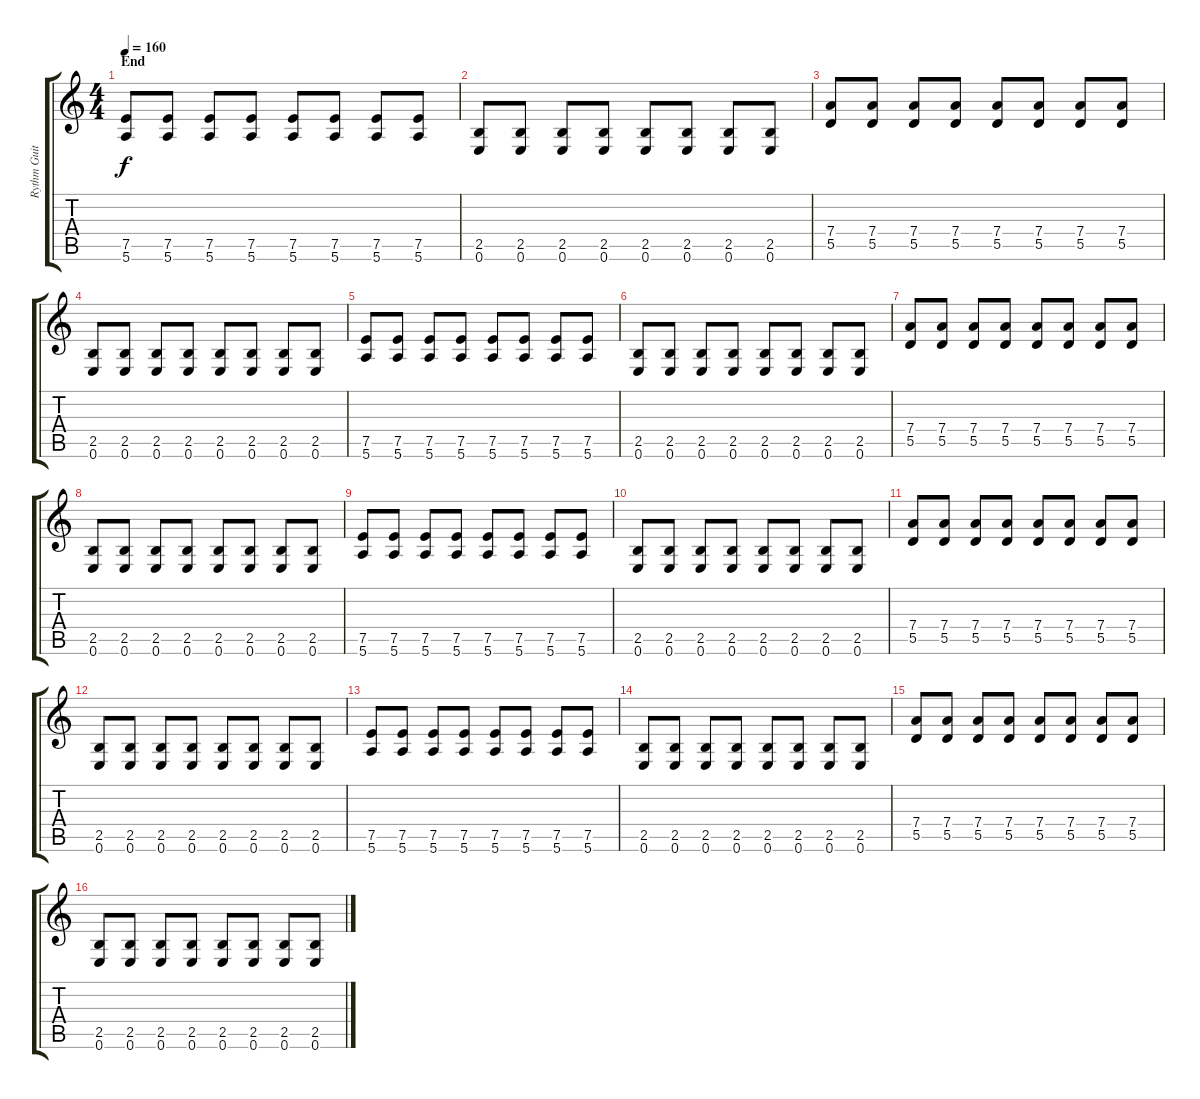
\track ("Rythm Guitar" "Rythm Guit") {instrument acousticguitarsteel}
\staff {score tabs}
\tuning (E4 B3 G3 D3 A2 E2) {hide}
\ts (4 4)
\section ("" "End")
\tempo 160
\clef g2
\ks c
(7.5 5.6).8{dy f} (7.5 5.6).8 (7.5 5.6).8 (7.5 5.6).8 (7.5 5.6).8 (7.5 5.6).8 (7.5 5.6).8 (7.5 5.6).8 |
(2.5 0.6).8 (2.5 0.6).8 (2.5 0.6).8 (2.5 0.6).8 (2.5 0.6).8 (2.5 0.6).8 (2.5 0.6).8 (2.5 0.6).8 |
(7.4 5.5).8 (7.4 5.5).8 (7.4 5.5).8 (7.4 5.5).8 (7.4 5.5).8 (7.4 5.5).8 (7.4 5.5).8 (7.4 5.5).8 |
(2.5 0.6).8 (2.5 0.6).8 (2.5 0.6).8 (2.5 0.6).8 (2.5 0.6).8 (2.5 0.6).8 (2.5 0.6).8 (2.5 0.6).8 |
(7.5 5.6).8 (7.5 5.6).8 (7.5 5.6).8 (7.5 5.6).8 (7.5 5.6).8 (7.5 5.6).8 (7.5 5.6).8 (7.5 5.6).8 |
(2.5 0.6).8 (2.5 0.6).8 (2.5 0.6).8 (2.5 0.6).8 (2.5 0.6).8 (2.5 0.6).8 (2.5 0.6).8 (2.5 0.6).8 |
(7.4 5.5).8 (7.4 5.5).8 (7.4 5.5).8 (7.4 5.5).8 (7.4 5.5).8 (7.4 5.5).8 (7.4 5.5).8 (7.4 5.5).8 |
(2.5 0.6).8 (2.5 0.6).8 (2.5 0.6).8 (2.5 0.6).8 (2.5 0.6).8 (2.5 0.6).8 (2.5 0.6).8 (2.5 0.6).8 |
(7.5 5.6).8 (7.5 5.6).8 (7.5 5.6).8 (7.5 5.6).8 (7.5 5.6).8 (7.5 5.6).8 (7.5 5.6).8 (7.5 5.6).8 |
(2.5 0.6).8 (2.5 0.6).8 (2.5 0.6).8 (2.5 0.6).8 (2.5 0.6).8 (2.5 0.6).8 (2.5 0.6).8 (2.5 0.6).8 |
(7.4 5.5).8 (7.4 5.5).8 (7.4 5.5).8 (7.4 5.5).8 (7.4 5.5).8 (7.4 5.5).8 (7.4 5.5).8 (7.4 5.5).8 |
(2.5 0.6).8 (2.5 0.6).8 (2.5 0.6).8 (2.5 0.6).8 (2.5 0.6).8 (2.5 0.6).8 (2.5 0.6).8 (2.5 0.6).8 |
(7.5 5.6).8 (7.5 5.6).8 (7.5 5.6).8 (7.5 5.6).8 (7.5 5.6).8 (7.5 5.6).8 (7.5 5.6).8 (7.5 5.6).8 |
(2.5 0.6).8 (2.5 0.6).8 (2.5 0.6).8 (2.5 0.6).8 (2.5 0.6).8 (2.5 0.6).8 (2.5 0.6).8 (2.5 0.6).8 |
(7.4 5.5).8 (7.4 5.5).8 (7.4 5.5).8 (7.4 5.5).8 (7.4 5.5).8 (7.4 5.5).8 (7.4 5.5).8 (7.4 5.5).8 |
(2.5 0.6).8 (2.5 0.6).8 (2.5 0.6).8 (2.5 0.6).8 (2.5 0.6).8 (2.5 0.6).8 (2.5 0.6).8 (2.5 0.6).8
